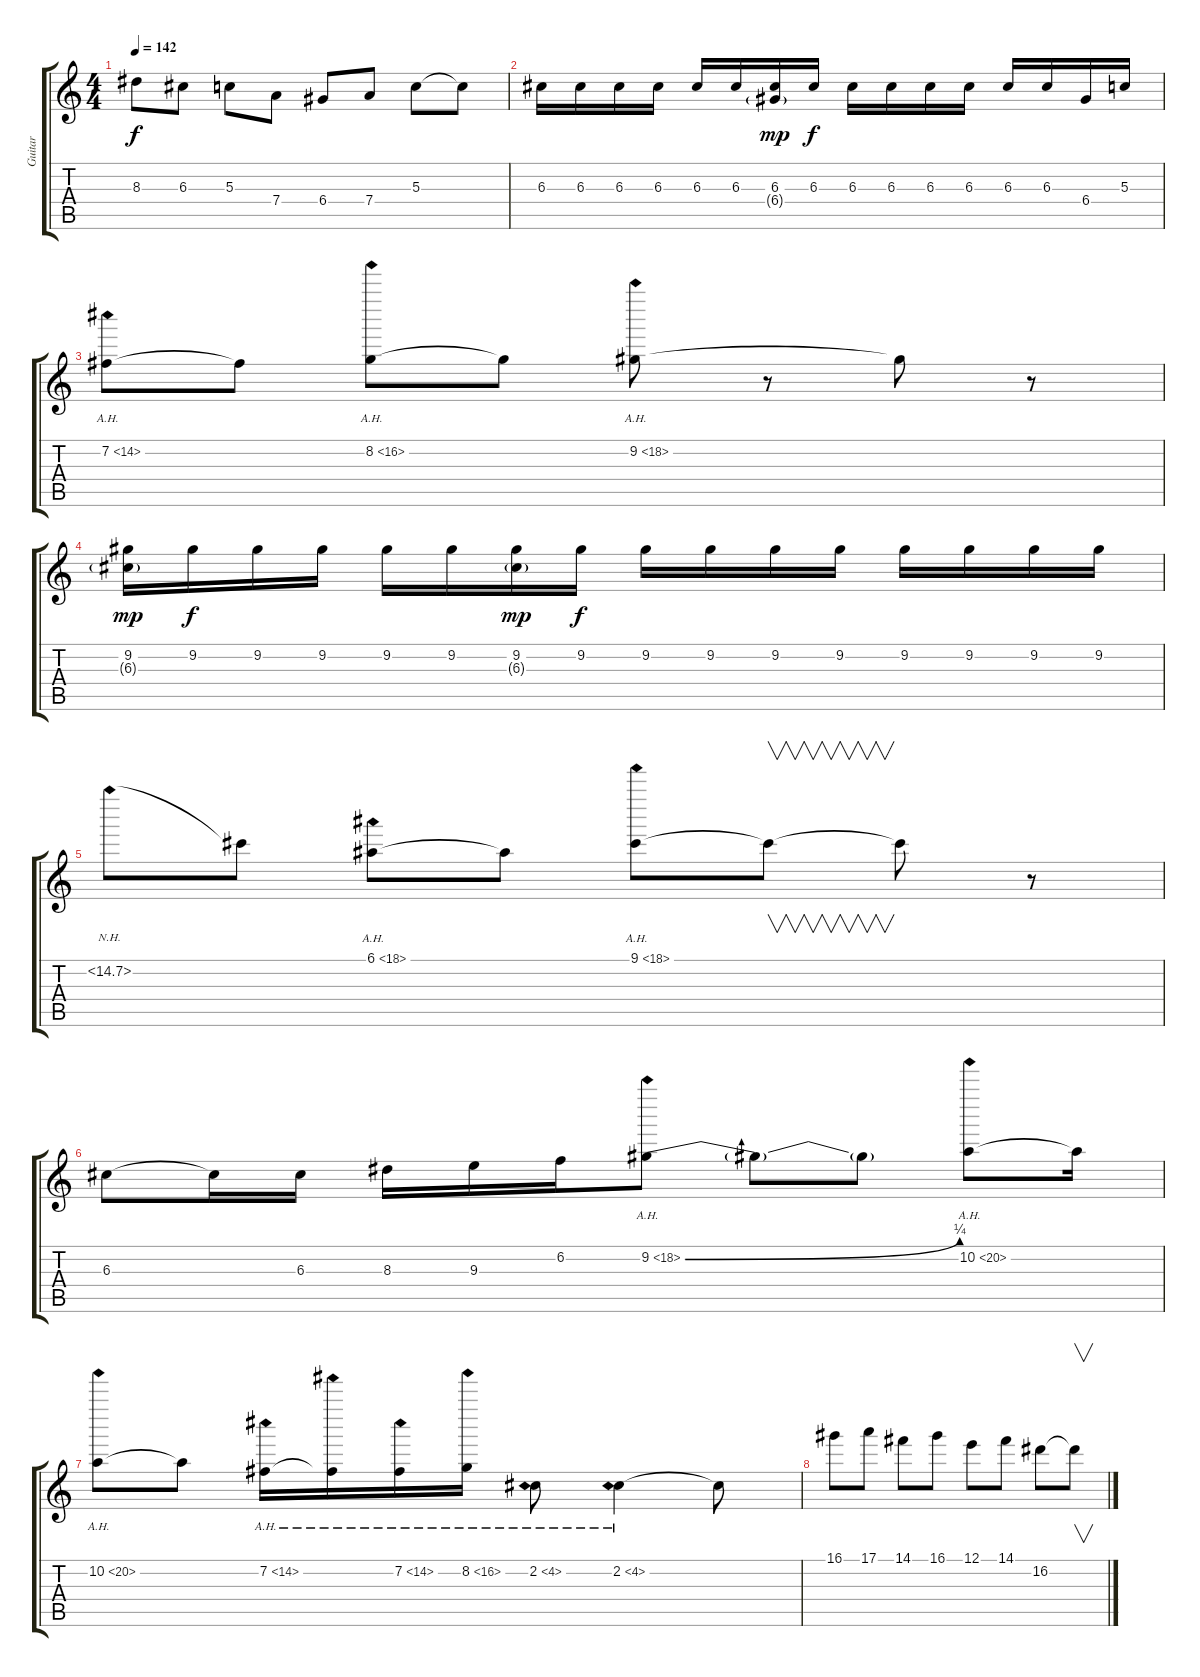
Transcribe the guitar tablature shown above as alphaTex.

\track ("Guitar" "Guitar") {instrument distortionguitar}
\staff {score tabs}
\tuning (E4 B3 G3 D3 A2 E2) {hide}
\ts (4 4)
\tempo 142
\clef g2
\ks c
8.3.8{dy f} 6.3.8 5.3.8 7.4.8 6.4.8 7.4.8 5.3.8 5.3{t}.8 |
6.3.16 6.3.16 6.3.16 6.3.16 6.3.16 6.3.16 (6.3 6.4{g}).16{dy mp} 6.3.16{dy f} 6.3.16 6.3.16 6.3.16 6.3.16 6.3.16 6.3.16 6.4.16 5.3.16 |
7.2{ah 7}.8 7.2{t}.8 8.2{ah 8}.8 8.2{t}.8 9.2{ah 9}.8 r.8 9.2{t}.8 r.8 |
(9.2 6.3{g}).16{dy mp} 9.2.16{dy f} 9.2.16 9.2.16 9.2.16 9.2.16 (9.2 6.3{g}).16{dy mp} 9.2.16{dy f} 9.2.16 9.2.16 9.2.16 9.2.16 9.2.16 9.2.16 9.2.16 9.2.16 |
14.2{nh}.8 14.2{t}.8 6.1{ah 12}.8 6.1{t}.8 9.1{ah 9}.8 9.1{t}.8{v} 9.1{t}.8 r.8 |
6.3.8 6.3{t}.16 6.3.16 8.3.16 9.3.16 6.2.16 9.2{be (bend 0 0 60 1) ah 9}.8 9.2{t}.8 9.2{t}.8 10.2{ah 10}.8 10.2{t}.16 |
10.2{ah 10}.8 10.2{t}.8 7.2{ah 7}.16 7.2{ah 8 t}.16 7.2{ah 7}.16 8.2{ah 8}.16 2.2{ah 2}.8 2.2{ah 2}.4 2.2{t}.8 |
16.1.8 17.1.8 14.1.8 16.1.8 12.1.8 14.1.8 16.2.8 16.2{t}.8{v}
